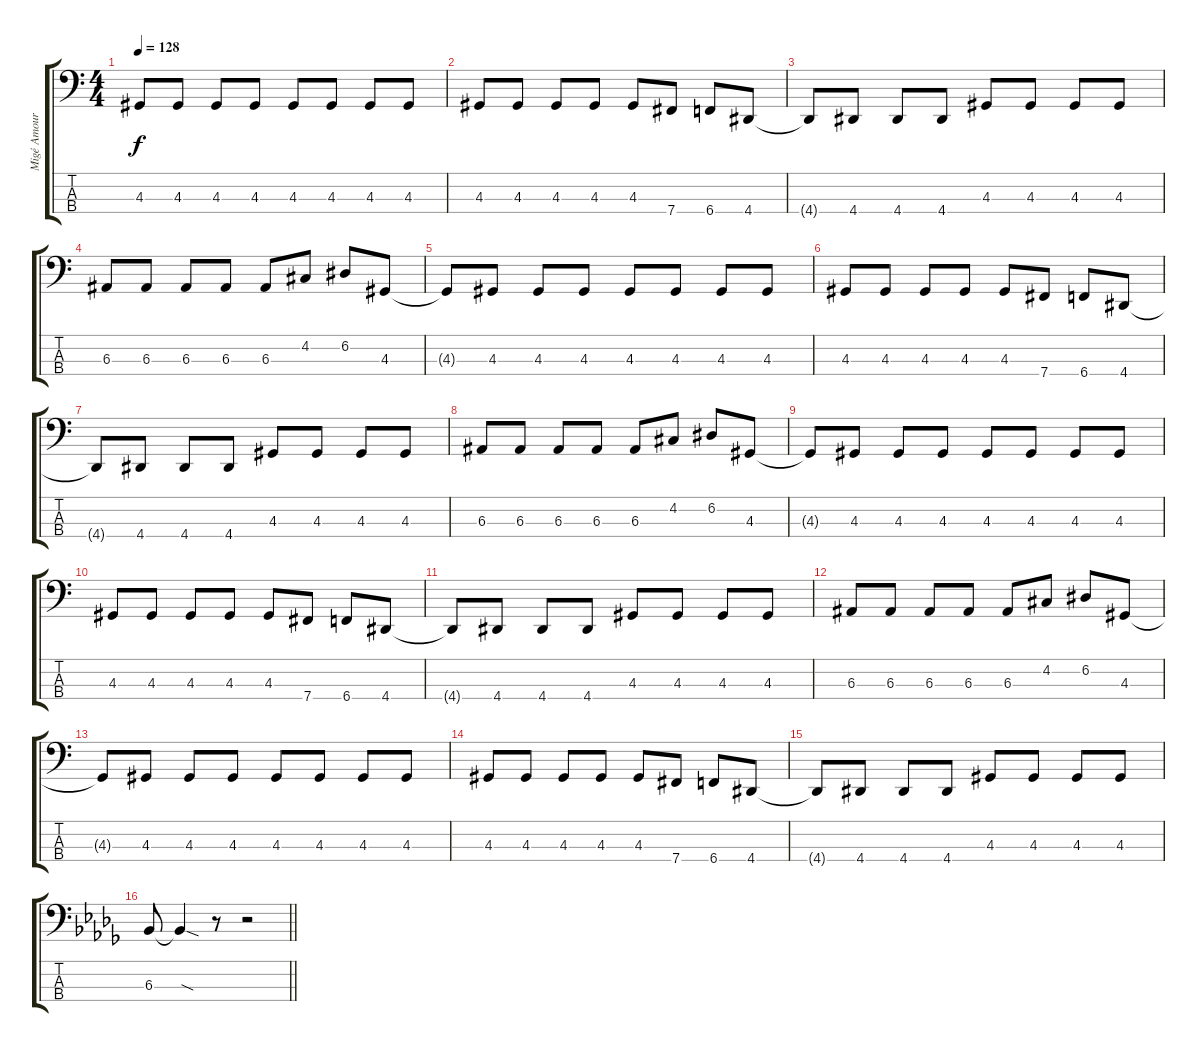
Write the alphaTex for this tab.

\track ("Migé Amour (Bass)" "Migé Amour") {instrument electricbasspick}
\staff {score tabs}
\tuning (D2 A1 E1 B0) {hide}
\ts (4 4)
\tempo 128
\clef f4
\ks c
4.3{t}.8{dy f} 4.3.8 4.3.8 4.3.8 4.3.8 4.3.8 4.3.8 4.3.8 |
4.3.8 4.3.8 4.3.8 4.3.8 4.3.8 7.4.8 6.4.8 4.4.8 |
4.4{t}.8 4.4.8 4.4.8 4.4.8 4.3.8 4.3.8 4.3.8 4.3.8 |
6.3.8 6.3.8 6.3.8 6.3.8 6.3.8 4.2.8 6.2.8 4.3.8 |
4.3{t}.8 4.3.8 4.3.8 4.3.8 4.3.8 4.3.8 4.3.8 4.3.8 |
4.3.8 4.3.8 4.3.8 4.3.8 4.3.8 7.4.8 6.4.8 4.4.8 |
4.4{t}.8 4.4.8 4.4.8 4.4.8 4.3.8 4.3.8 4.3.8 4.3.8 |
6.3.8 6.3.8 6.3.8 6.3.8 6.3.8 4.2.8 6.2.8 4.3.8 |
4.3{t}.8 4.3.8 4.3.8 4.3.8 4.3.8 4.3.8 4.3.8 4.3.8 |
4.3.8 4.3.8 4.3.8 4.3.8 4.3.8 7.4.8 6.4.8 4.4.8 |
4.4{t}.8 4.4.8 4.4.8 4.4.8 4.3.8 4.3.8 4.3.8 4.3.8 |
6.3.8 6.3.8 6.3.8 6.3.8 6.3.8 4.2.8 6.2.8 4.3.8 |
4.3{t}.8 4.3.8 4.3.8 4.3.8 4.3.8 4.3.8 4.3.8 4.3.8 |
4.3.8 4.3.8 4.3.8 4.3.8 4.3.8 7.4.8 6.4.8 4.4.8 |
4.4{t}.8 4.4.8 4.4.8 4.4.8 4.3.8 4.3.8 4.3.8 4.3.8 |
\barLineRight lightlight
\ks db
6.3.8 6.3{sod t}.4 r.8 r.2
